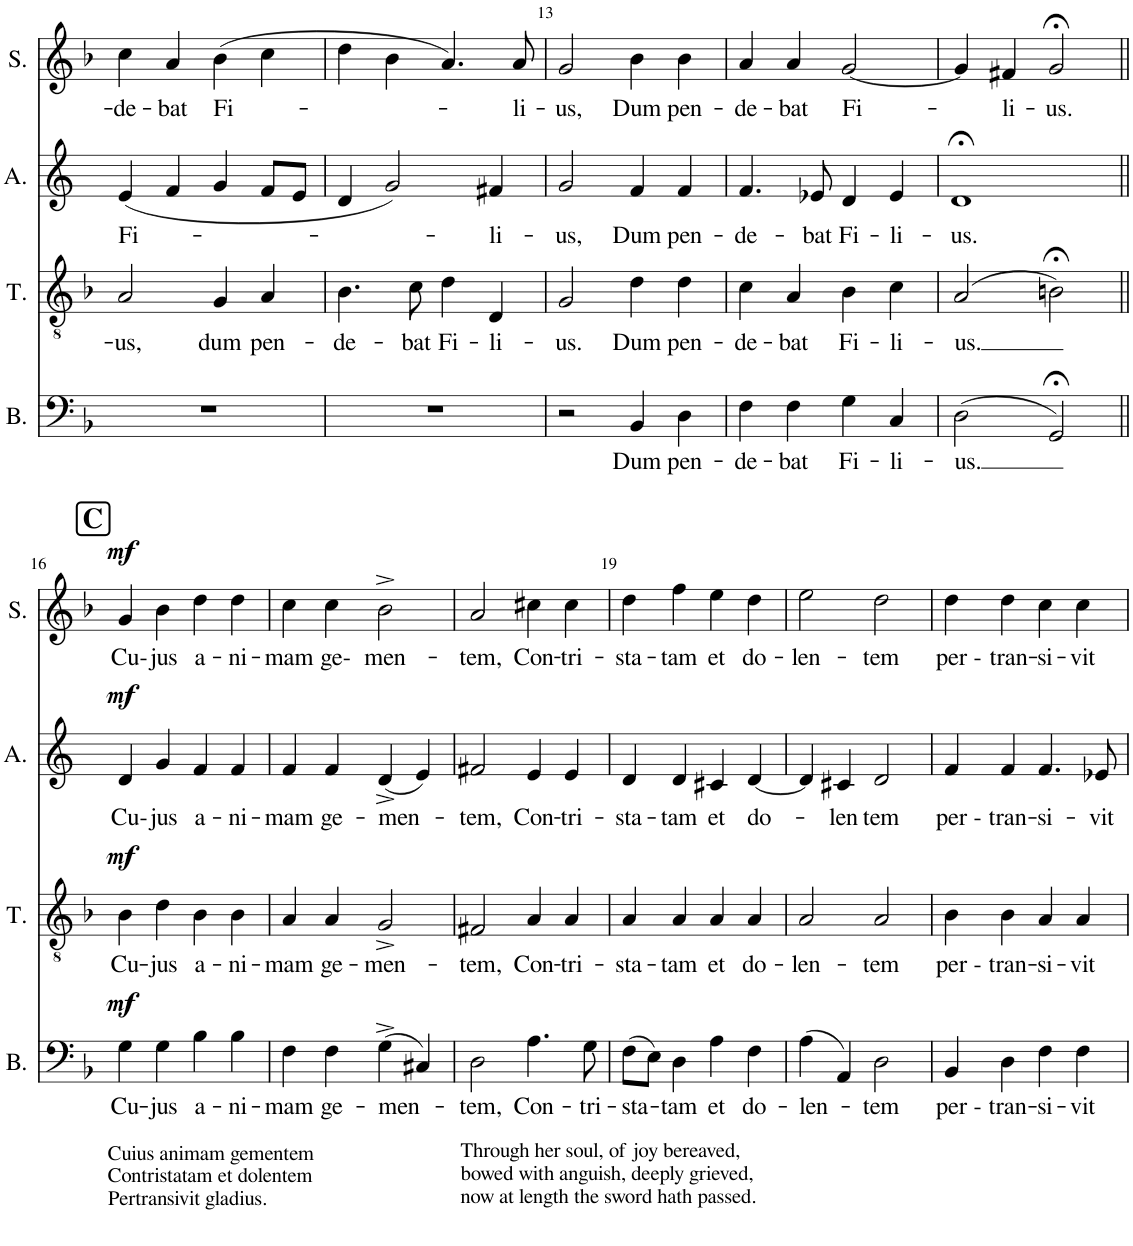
**kern	**text	**dynam	**kern	**text	**dynam	**kern	**text	**dynam	**kern	**text	**dynam
*part4	*part4	*part4	*part3	*part3	*part3	*part2	*part2	*part2	*part1	*part1	*part1
*staff4	*staff4	*staff4	*staff3	*staff3	*staff3	*staff2	*staff2	*staff2	*staff1	*staff1	*staff1
*I"Bass	*	*	*I"Tenor	*	*	*I"Alto	*	*	*I"Soprano	*	*
*I'B.	*	*	*I'T.	*	*	*I'A.	*	*	*I'S.	*	*
!!LO:PB:g=z
*clefF4	*	*	*clefGv2	*	*	*clefG2	*	*	*clefG2	*	*
*k[b-]	*	*	*k[b-]	*	*	*k[]	*	*	*k[b-]	*	*
*M4/4	*	*	*M4/4	*	*	*M4/4	*	*	*M4/4	*	*
*met(c)	*	*	*met(c)	*	*	*met(c)	*	*	*met(c)	*	*
=11	=11	=11	=11	=11	=11	=11	=11	=11	=11	=11	=11
!	!	!	!	!LO:LY:b	!	!	!LO:LY:b	!	!	!LO:LY:b	!
1r	.	.	2A/	-us,	.	(4e/	Fi-	.	4cc\	-de-	.
!	!	!	!	!	!	!	!	!	!	!LO:LY:b	!
.	.	.	.	.	.	4f/	.	.	4a/	-bat	.
!	!	!	!	!LO:LY:b	!	!	!	!	!	!LO:LY:b	!
.	.	.	4G/	dum	.	4g/	.	.	(4b-\	Fi-	.
!	!	!	!	!LO:LY:b	!	!	!	!	!	!	!
.	.	.	4A/	pen-	.	8f/L	.	.	4cc\	.	.
.	.	.	.	.	.	8e/J	.	.	.	.	.
=12	=12	=12	=12	=12	=12	=12	=12	=12	=12	=12	=12
!	!	!	!	!LO:LY:b	!	!	!	!	!	!	!
1r	.	.	4.B-\	-de-	.	4d/	.	.	4dd\	.	.
.	.	.	.	.	.	2g/)	.	.	4b-\	.	.
!	!	!	!	!LO:LY:b	!	!	!	!	!	!	!
.	.	.	8c\	-bat	.	.	.	.	.	.	.
!	!	!	!	!LO:LY:b	!	!	!	!	!	!	!
.	.	.	4d\	Fi-	.	.	.	.	4.a/)	.	.
!	!	!	!	!LO:LY:b	!	!	!LO:LY:b	!	!	!	!
.	.	.	4D/	-li-	.	4f#X/	-li-	.	.	.	.
!	!	!	!	!	!	!	!	!	!	!LO:LY:b	!
.	.	.	.	.	.	.	.	.	8a/	-li-	.
=13	=13	=13	=13	=13	=13	=13	=13	=13	=13	=13	=13
!	!	!	!	!LO:LY:b	!	!	!LO:LY:b	!	!	!LO:LY:b	!
2r	.	.	2G/	-us.	.	2g/	-us,	.	2g/	-us,	.
!	!LO:LY:b	!	!	!LO:LY:b	!	!	!LO:LY:b	!	!	!LO:LY:b	!
4BB-/	Dum	.	4d\	Dum	.	4f/	Dum	.	4b-\	Dum	.
!	!LO:LY:b	!	!	!LO:LY:b	!	!	!LO:LY:b	!	!	!LO:LY:b	!
4D\	pen-	.	4d\	pen-	.	4f/	pen-	.	4b-\	pen-	.
=14	=14	=14	=14	=14	=14	=14	=14	=14	=14	=14	=14
!	!LO:LY:b	!	!	!LO:LY:b	!	!	!LO:LY:b	!	!	!LO:LY:b	!
4F\	-de-	.	4c\	-de-	.	4.f/	-de-	.	4a/	-de-	.
!	!LO:LY:b	!	!	!LO:LY:b	!	!	!	!	!	!LO:LY:b	!
4F\	-bat	.	4A/	-bat	.	.	.	.	4a/	-bat	.
!	!	!	!	!	!	!	!LO:LY:b	!	!	!	!
.	.	.	.	.	.	8e-X/	-bat	.	.	.	.
!	!LO:LY:b	!	!	!LO:LY:b	!	!	!LO:LY:b	!	!	!LO:LY:b	!
4G\	Fi-	.	4B-\	Fi-	.	4d/	Fi-	.	[2g/	Fi-	.
!	!LO:LY:b	!	!	!LO:LY:b	!	!	!LO:LY:b	!	!	!	!
4C/	-li-	.	4c\	-li-	.	4e-/	-li-	.	.	.	.
=15	=15	=15	=15	=15	=15	=15	=15	=15	=15	=15	=15
!	!LO:LY:b	!	!	!LO:LY:b	!	!	!LO:LY:b	!	!	!	!
(2D\	-us.	.	(2A/	-us.	.	1d;<	-us.	.	4g/]	.	.
!	!	!	!	!	!	!	!	!	!	!LO:LY:b	!
.	.	.	.	.	.	.	.	.	4f#X/	-li-	.
!	!	!	!	!	!	!	!	!	!	!LO:LY:b	!
2GG;</)	.	.	2Bn;<\)	.	.	.	.	.	2g;</	-us.	.
!!LO:LB:g=z
!!LO:REH:place=s1:a:B:cj:fs=14:t=C
=16||	=16||	=16||	=16||	=16||	=16||	=16||	=16||	=16||	=16||	=16||	=16||
!LO:TX:b:t=Cuius animam gementem	!	!	!	!	!	!	!	!	!	!	!
!LO:TX:b:t=Contristatam et dolentem	!	!	!	!	!	!	!	!	!	!	!
!LO:TX:b:t=Pertransivit gladius.	!	!	!	!	!	!	!	!	!	!	!
!	!LO:LY:b	!LO:DY:a	!	!LO:LY:b	!LO:DY:a	!	!LO:LY:b	!LO:DY:a	!	!LO:LY:b	!LO:DY:a
4G\	Cu-	mf	4B-\	Cu-	mf	4d/	Cu--	mf	4g/	Cu--	mf
!	!LO:LY:b	!	!	!LO:LY:b	!	!	!LO:LY:b	!	!	!LO:LY:b	!
4G\	-jus	.	4d\	-jus	.	4g/	-jus	.	4b-\	-jus	.
!	!LO:LY:b	!	!	!LO:LY:b	!	!	!LO:LY:b	!	!	!LO:LY:b	!
4B-\	a-	.	4B-\	a-	.	4f/	a-	.	4dd\	a-	.
!	!LO:LY:b	!	!	!LO:LY:b	!	!	!LO:LY:b	!	!	!LO:LY:b	!
4B-\	-ni-	.	4B-\	-ni-	.	4f/	-ni-	.	4dd\	-ni-	.
=17	=17	=17	=17	=17	=17	=17	=17	=17	=17	=17	=17
!	!LO:LY:b	!	!	!LO:LY:b	!	!	!LO:LY:b	!	!	!LO:LY:b	!
4F\	-mam	.	4A/	-mam	.	4f/	-mam	.	4cc\	-mam	.
!	!LO:LY:b	!	!	!LO:LY:b	!	!	!LO:LY:b	!	!	!LO:LY:b	!
4F\	ge-	.	4A/	ge-	.	4f/	ge-	.	4cc\	ge--	.
!	!LO:LY:b	!	!	!LO:LY:b	!	!	!LO:LY:b	!	!	!LO:LY:b	!
(4G^\	-men-	.	2G^/	-men-	.	(4d^/	-men-	.	2b-^\	-men-	.
4C#X/)	.	.	.	.	.	4e/)	.	.	.	.	.
=18	=18	=18	=18	=18	=18	=18	=18	=18	=18	=18	=18
!LO:TX:b:t=Through her soul, of joy bereaved,	!	!	!	!	!	!	!	!	!	!	!
!LO:TX:b:t=bowed with anguish, deeply grieved,	!	!	!	!	!	!	!	!	!	!	!
!LO:TX:b:t=now at length the sword hath passed.	!	!	!	!	!	!	!	!	!	!	!
!	!LO:LY:b	!	!	!LO:LY:b	!	!	!LO:LY:b	!	!	!LO:LY:b	!
2D\	-tem,	.	2F#X/	-tem,	.	2f#X/	-tem,	.	2a/	-tem,	.
!	!LO:LY:b	!	!	!LO:LY:b	!	!	!LO:LY:b	!	!	!LO:LY:b	!
4.A\	Con-	.	4A/	Con-	.	4e/	Con-	.	4cc#X\	Con-	.
!	!	!	!	!LO:LY:b	!	!	!LO:LY:b	!	!	!LO:LY:b	!
.	.	.	4A/	-tri-	.	4e/	-tri-	.	4cc#\	-tri-	.
!	!LO:LY:b	!	!	!	!	!	!	!	!	!	!
8G\	-tri-	.	.	.	.	.	.	.	.	.	.
=19	=19	=19	=19	=19	=19	=19	=19	=19	=19	=19	=19
!	!LO:LY:b	!	!	!LO:LY:b	!	!	!LO:LY:b	!	!	!LO:LY:b	!
(8F\L	-sta-	.	4A/	-sta-	.	4d/	-sta-	.	4dd\	-sta-	.
8E\J)	.	.	.	.	.	.	.	.	.	.	.
!	!LO:LY:b	!	!	!LO:LY:b	!	!	!LO:LY:b	!	!	!LO:LY:b	!
4D\	-tam	.	4A/	-tam	.	4d/	-tam	.	4ff\	-tam	.
!	!LO:LY:b	!	!	!LO:LY:b	!	!	!LO:LY:b	!	!	!LO:LY:b	!
4A\	et	.	4A/	et	.	4c#X/	et	.	4ee\	et	.
!	!LO:LY:b	!	!	!LO:LY:b	!	!	!LO:LY:b	!	!	!LO:LY:b	!
4F\	do-	.	4A/	do-	.	[4d/	do-	.	4dd\	do-	.
=20	=20	=20	=20	=20	=20	=20	=20	=20	=20	=20	=20
!	!LO:LY:b	!	!	!LO:LY:b	!	!	!	!	!	!LO:LY:b	!
(4A\	-len-	.	2A/	-len-	.	4d/]	.	.	2ee\	-len-	.
!	!	!	!	!	!	!	!LO:LY:b	!	!	!	!
4AA/)	.	.	.	.	.	4c#X/	-len-	.	.	.	.
!	!LO:LY:b	!	!	!LO:LY:b	!	!	!LO:LY:b	!	!	!LO:LY:b	!
2D\	-tem	.	2A/	-tem	.	2d/	-tem	.	2dd\	-tem	.
=21	=21	=21	=21	=21	=21	=21	=21	=21	=21	=21	=21
!	!LO:LY:b	!	!	!LO:LY:b	!	!	!LO:LY:b	!	!	!LO:LY:b	!
4BB-/	per --	.	4B-\	per --	.	4f/	per --	.	4dd\	per --	.
!	!LO:LY:b	!	!	!LO:LY:b	!	!	!LO:LY:b	!	!	!LO:LY:b	!
4D\	tran-	.	4B-\	tran-	.	4f/	tran-	.	4dd\	-tran-	.
!	!LO:LY:b	!	!	!LO:LY:b	!	!	!LO:LY:b	!	!	!LO:LY:b	!
4F\	-si-	.	4A/	-si-	.	4.f/	-si-	.	4cc\	-si-	.
!	!LO:LY:b	!	!	!LO:LY:b	!	!	!	!	!	!LO:LY:b	!
4F\	-vit	.	4A/	-vit	.	.	.	.	4cc\	-vit	.
!	!	!	!	!	!	!	!LO:LY:b	!	!	!	!
.	.	.	.	.	.	8e-X/	-vit	.	.	.	.
=	=	=	=	=	=	=	=	=	=	=	=
*-	*-	*-	*-	*-	*-	*-	*-	*-	*-	*-	*-
